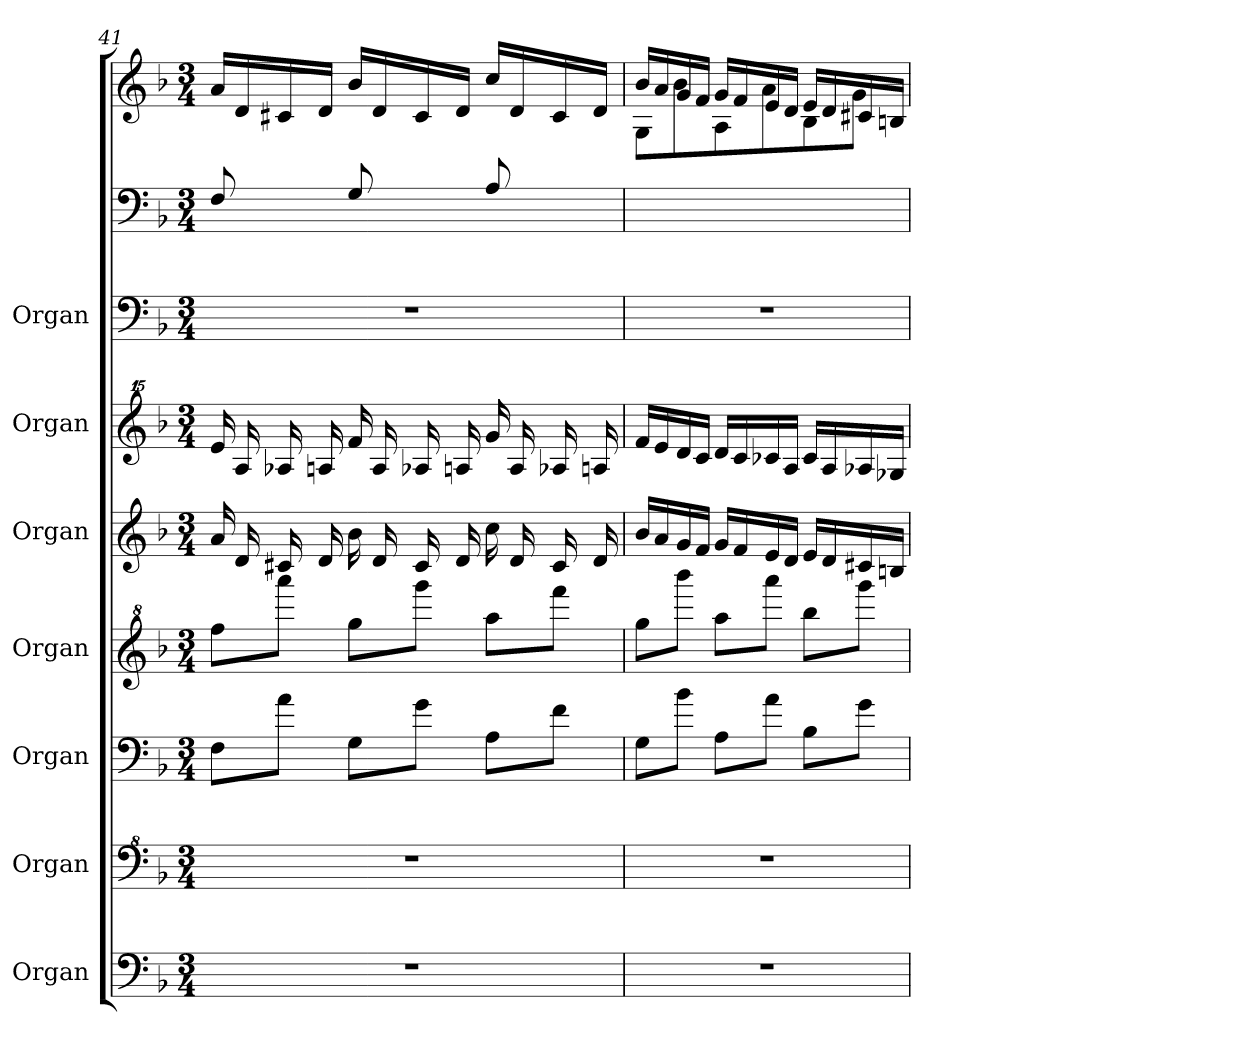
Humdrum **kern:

**kern	**kern	**kern	**kern	**kern	**kern	**kern	**kern	**kern
*part7	*part6	*part5	*part4	*part3	*part2	*part1	*part1	*part1
*staff9	*staff8	*staff7	*staff6	*staff5	*staff4	*staff3	*staff2	*staff1
*I"Organ	*I"Organ	*I"Organ	*I"Organ	*I"Organ	*I"Organ	*I"Organ	*	*
*	*I'Org.	*	*	*	*	*	*	*
*clefF4	*clefF^4	*clefF4	*clefG^2	*clefG2	*clefG^^2	*clefF4	*clefF4	*clefG2
*k[b-]	*k[b-]	*k[b-]	*k[b-]	*k[b-]	*k[b-]	*k[b-]	*k[b-]	*k[b-]
*M3/4	*M3/4	*M3/4	*M3/4	*M3/4	*M3/4	*M3/4	*M3/4	*M3/4
=41	=41	=41	=41	=41	=41	=41	=41	=41
*	*	*	*	*	*	*	*^	*^
2.r	2.r	8F\L	8fff\L	16a/	16eee/	2.r	8F/L	2.ryy	16a/LL	8ryy
.	.	.	.	16d/	16aa/	.	.	.	16d/	.
.	.	8a\J	8aaaa\J	16c#X/	16aa-X/	.	8ryy	.	16c#X/	8a\
.	.	.	.	16d/	16aan/	.	.	.	16d/JJ	.
.	.	8G\L	8ggg\L	16b-\	16fff/	.	8G/	.	16b-/LL	8ryy
.	.	.	.	16d/	16aa/	.	.	.	16d/	.
.	.	8g\J	8gggg\J	16c#/	16aa-X/	.	8ryy	.	16c#/	8g\
.	.	.	.	16d/	16aan/	.	.	.	16d/JJ	.
.	.	8A\L	8aaa\L	16cc\	16ggg/	.	8A/	.	16cc/LL	8ryy
.	.	.	.	16d/	16aa/	.	.	.	16d/	.
.	.	8f\J	8ffff\J	16c#/	16aa-X/	.	8ryy	.	16c#/	8f\J
.	.	.	.	16d/	16aan/	.	.	.	16d/JJ	.
*	*	*	*	*	*	*	*v	*v	*	*
=42	=42	=42	=42	=42	=42	=42	=42	=42	=42
2.r	2.r	8G\L	8ggg\L	16b-\LL	16fff/LL	2.r	2.ryy	16b-/LL	8G\L
.	.	.	.	16a/	16eee/	.	.	16a/	.
.	.	8b-\J	8bbbb-\J	16g/	16ddd/	.	.	16g/	8b-\
.	.	.	.	16f/JJ	16ccc/JJ	.	.	16f/JJ	.
.	.	8A\L	8aaa\L	16g/LL	16ddd/LL	.	.	16g/LL	8A\
.	.	.	.	16f/	16ccc/	.	.	16f/	.
.	.	8a\J	8aaaa\J	16e/	16ccc-X/	.	.	16e/	8a\
.	.	.	.	16d/JJ	16aa/JJ	.	.	16d/JJ	.
.	.	8B-\L	8bbb-\L	16e/LL	16ccc-/LL	.	.	16e/LL	8B-\
.	.	.	.	16d/	16aa/	.	.	16d/	.
.	.	8g\J	8gggg\J	16c#X/	16aa-X/	.	.	16c#X/	8g\J
.	.	.	.	16Bn/JJ	16gg-X/JJ	.	.	16Bn/JJ	.
*	*	*	*	*	*	*	*	*v	*v
=	=	=	=	=	=	=	=	=
*-	*-	*-	*-	*-	*-	*-	*-	*-
